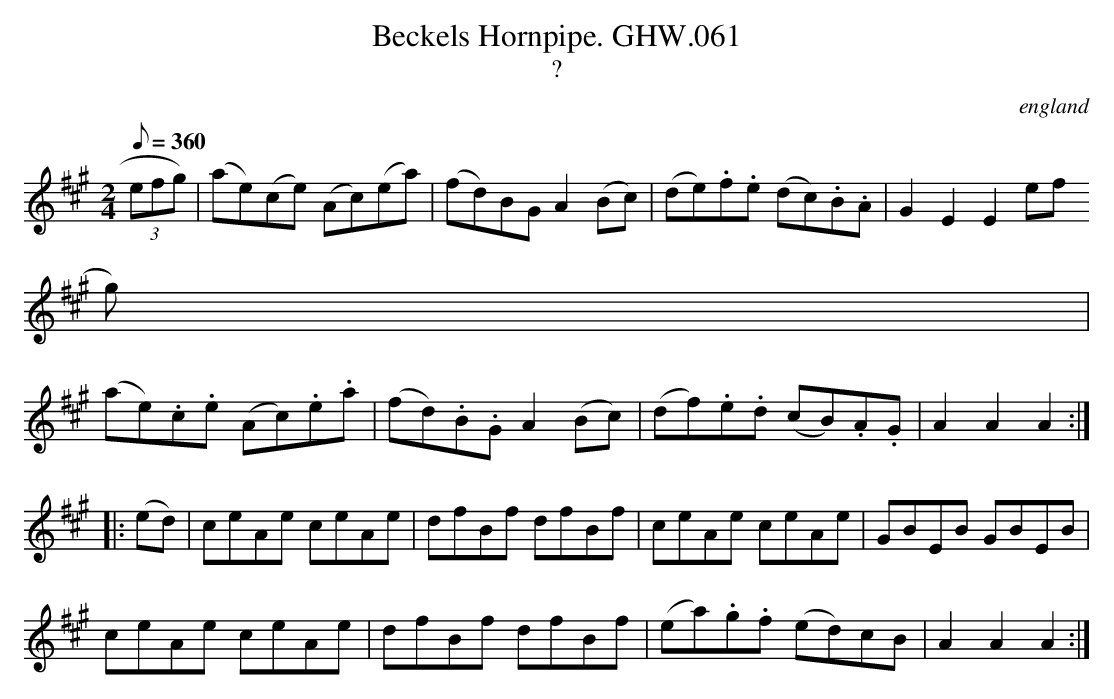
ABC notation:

X:1
T:Beckels Hornpipe. GHW.061
T:?
O:england
M:2/4
L:1/8
Q:360
K:A
(3efg)|(ae)(ce) (Ac)(ea)|(fd)BG A2 (Bc)|(de).f.e (dc).B.A|G2 E2E2 (3ef
g)|
(ae).c.e (Ac).e.a|(fd).B.G A2 (Bc)|(df).e.d (cB).A.G|A2A2A2:|
|:(ed)|ceAe ceAe|dfBf dfBf|ceAe ceAe|GBEB GBEB|
ceAe ceAe|dfBf dfBf|(ea).g.f (ed)cB|A2A2A2:|
